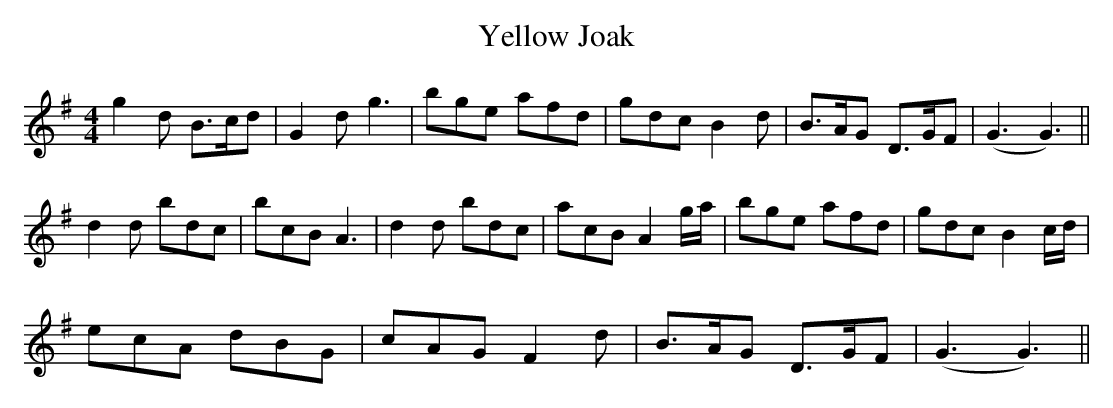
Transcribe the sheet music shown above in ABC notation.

X:1
T:Yellow Joak
M:4/4
L:1/8
K:G
g2d B>cd|G2dg3|bge afd|gdc B2d|B>AG D>GF|(G3G3)||
d2d bdc|bcBA3|d2d bdc|acBA2g/2a/2|\
bge afd |gdc B2c/2d/2|
ecA dBG|cAGF2d|B>AG D>GF|(G3G3)||
